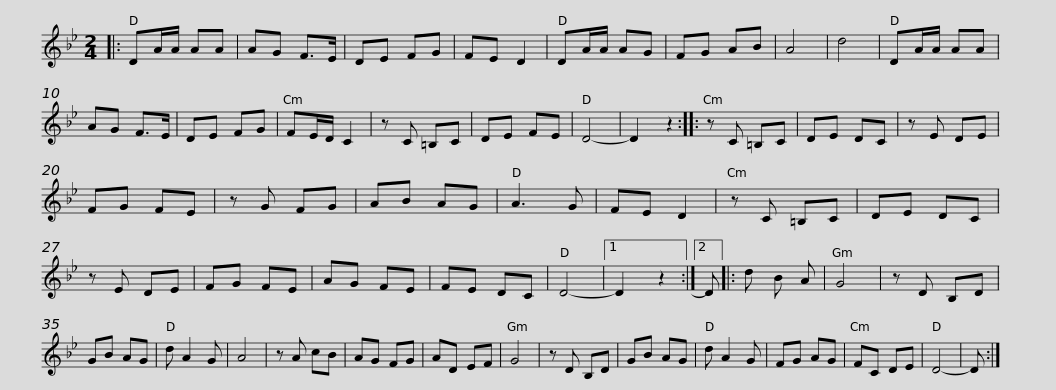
X:1
L:1/8
M:2/4
I:linebreak $
K:Bb
V:1 treble
V:1
|: DA/A/ AA | AG F>E | DE FG | FE D2 | DA/A/ AG | %5
 FG AB | A4 | d4 | DA/A/ AA | AG F>E |$ %10
 DE FG | FE/D/ C2 | z C =B,C | DE FE | D4- | %15
 D2 z2 :: z C =B,C | DE DC | z E DE | FG FE |$ %20
 z G FG | AB AG | A3 G | FE D2 | z C =B,C | %25
 DE DC | z E DE | FG FE | AG FE | FE DC | %30
 D4- |1$ D2 z2 :|2 D |: d B A | G4 | %35
 z D B,D | GB AG | d A2 G | A4 | z A cB | %40
 AG FG | AD EF | G4 |$ z D B,D | GB AG | %45
 d A2 G | FG AG | FC DE | D4- | D :| %50
